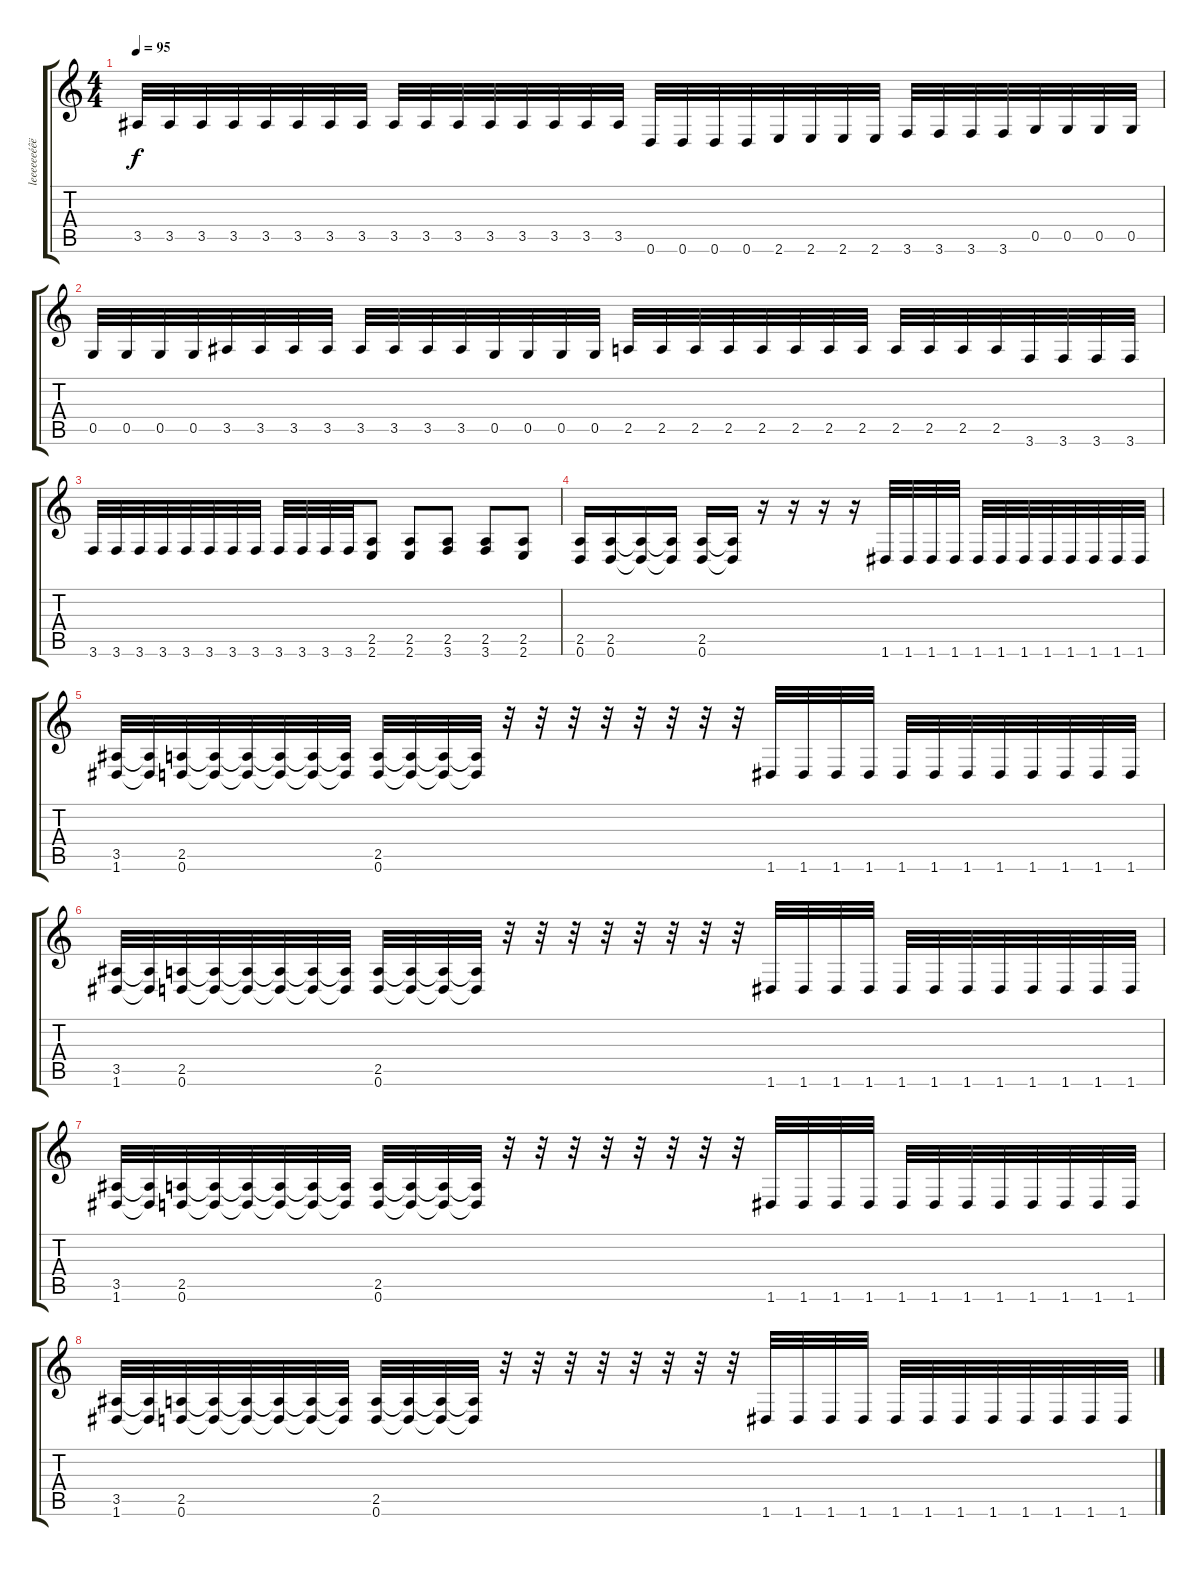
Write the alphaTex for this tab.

\track ("leeeeeeéêërd" "leeeeeeéêë") {instrument distortionguitar}
\staff {score tabs}
\tuning (D4 A3 F3 C3 G2 D2) {hide}
\ts (4 4)
\tempo 95
\clef g2
\ks c
3.5.32{dy f} 3.5.32 3.5.32 3.5.32 3.5.32 3.5.32 3.5.32 3.5.32 3.5.32 3.5.32 3.5.32 3.5.32 3.5.32 3.5.32 3.5.32 3.5.32 0.6.32 0.6.32 0.6.32 0.6.32 2.6.32 2.6.32 2.6.32 2.6.32 3.6.32 3.6.32 3.6.32 3.6.32 0.5.32 0.5.32 0.5.32 0.5.32 |
0.5.32 0.5.32 0.5.32 0.5.32 3.5.32 3.5.32 3.5.32 3.5.32 3.5.32 3.5.32 3.5.32 3.5.32 0.5.32 0.5.32 0.5.32 0.5.32 2.5.32 2.5.32 2.5.32 2.5.32 2.5.32 2.5.32 2.5.32 2.5.32 2.5.32 2.5.32 2.5.32 2.5.32 3.6.32 3.6.32 3.6.32 3.6.32 |
3.6.32 3.6.32 3.6.32 3.6.32 3.6.32 3.6.32 3.6.32 3.6.32 3.6.32 3.6.32 3.6.32 3.6.32 (2.5 2.6).8 (2.5 2.6).8 (2.5 3.6).8 (2.5 3.6).8 (2.5 2.6).8 |
(2.5 0.6).16 (2.5 0.6).16 (2.5{t} 0.6{t}).16 (2.5{t} 0.6{t}).16 (2.5 0.6).16 (2.5{t} 0.6{t}).16 r.16 r.16 r.16 r.16 1.6.32 1.6.32 1.6.32 1.6.32 1.6.32 1.6.32 1.6.32 1.6.32 1.6.32 1.6.32 1.6.32 1.6.32 |
(3.5 1.6).32 (3.5{t} 1.6{t}).32 (2.5 0.6).32 (2.5{t} 0.6{t}).32 (2.5{t} 0.6{t}).32 (2.5{t} 0.6{t}).32 (2.5{t} 0.6{t}).32 (2.5{t} 0.6{t}).32 (2.5 0.6).32 (2.5{t} 0.6{t}).32 (2.5{t} 0.6{t}).32 (2.5{t} 0.6{t}).32 r.32 r.32 r.32 r.32 r.32 r.32 r.32 r.32 1.6.32 1.6.32 1.6.32 1.6.32 1.6.32 1.6.32 1.6.32 1.6.32 1.6.32 1.6.32 1.6.32 1.6.32 |
(3.5 1.6).32 (3.5{t} 1.6{t}).32 (2.5 0.6).32 (2.5{t} 0.6{t}).32 (2.5{t} 0.6{t}).32 (2.5{t} 0.6{t}).32 (2.5{t} 0.6{t}).32 (2.5{t} 0.6{t}).32 (2.5 0.6).32 (2.5{t} 0.6{t}).32 (2.5{t} 0.6{t}).32 (2.5{t} 0.6{t}).32 r.32 r.32 r.32 r.32 r.32 r.32 r.32 r.32 1.6.32 1.6.32 1.6.32 1.6.32 1.6.32 1.6.32 1.6.32 1.6.32 1.6.32 1.6.32 1.6.32 1.6.32 |
(3.5 1.6).32 (3.5{t} 1.6{t}).32 (2.5 0.6).32 (2.5{t} 0.6{t}).32 (2.5{t} 0.6{t}).32 (2.5{t} 0.6{t}).32 (2.5{t} 0.6{t}).32 (2.5{t} 0.6{t}).32 (2.5 0.6).32 (2.5{t} 0.6{t}).32 (2.5{t} 0.6{t}).32 (2.5{t} 0.6{t}).32 r.32 r.32 r.32 r.32 r.32 r.32 r.32 r.32 1.6.32 1.6.32 1.6.32 1.6.32 1.6.32 1.6.32 1.6.32 1.6.32 1.6.32 1.6.32 1.6.32 1.6.32 |
(3.5 1.6).32 (3.5{t} 1.6{t}).32 (2.5 0.6).32 (2.5{t} 0.6{t}).32 (2.5{t} 0.6{t}).32 (2.5{t} 0.6{t}).32 (2.5{t} 0.6{t}).32 (2.5{t} 0.6{t}).32 (2.5 0.6).32 (2.5{t} 0.6{t}).32 (2.5{t} 0.6{t}).32 (2.5{t} 0.6{t}).32 r.32 r.32 r.32 r.32 r.32 r.32 r.32 r.32 1.6.32 1.6.32 1.6.32 1.6.32 1.6.32 1.6.32 1.6.32 1.6.32 1.6.32 1.6.32 1.6.32 1.6.32
